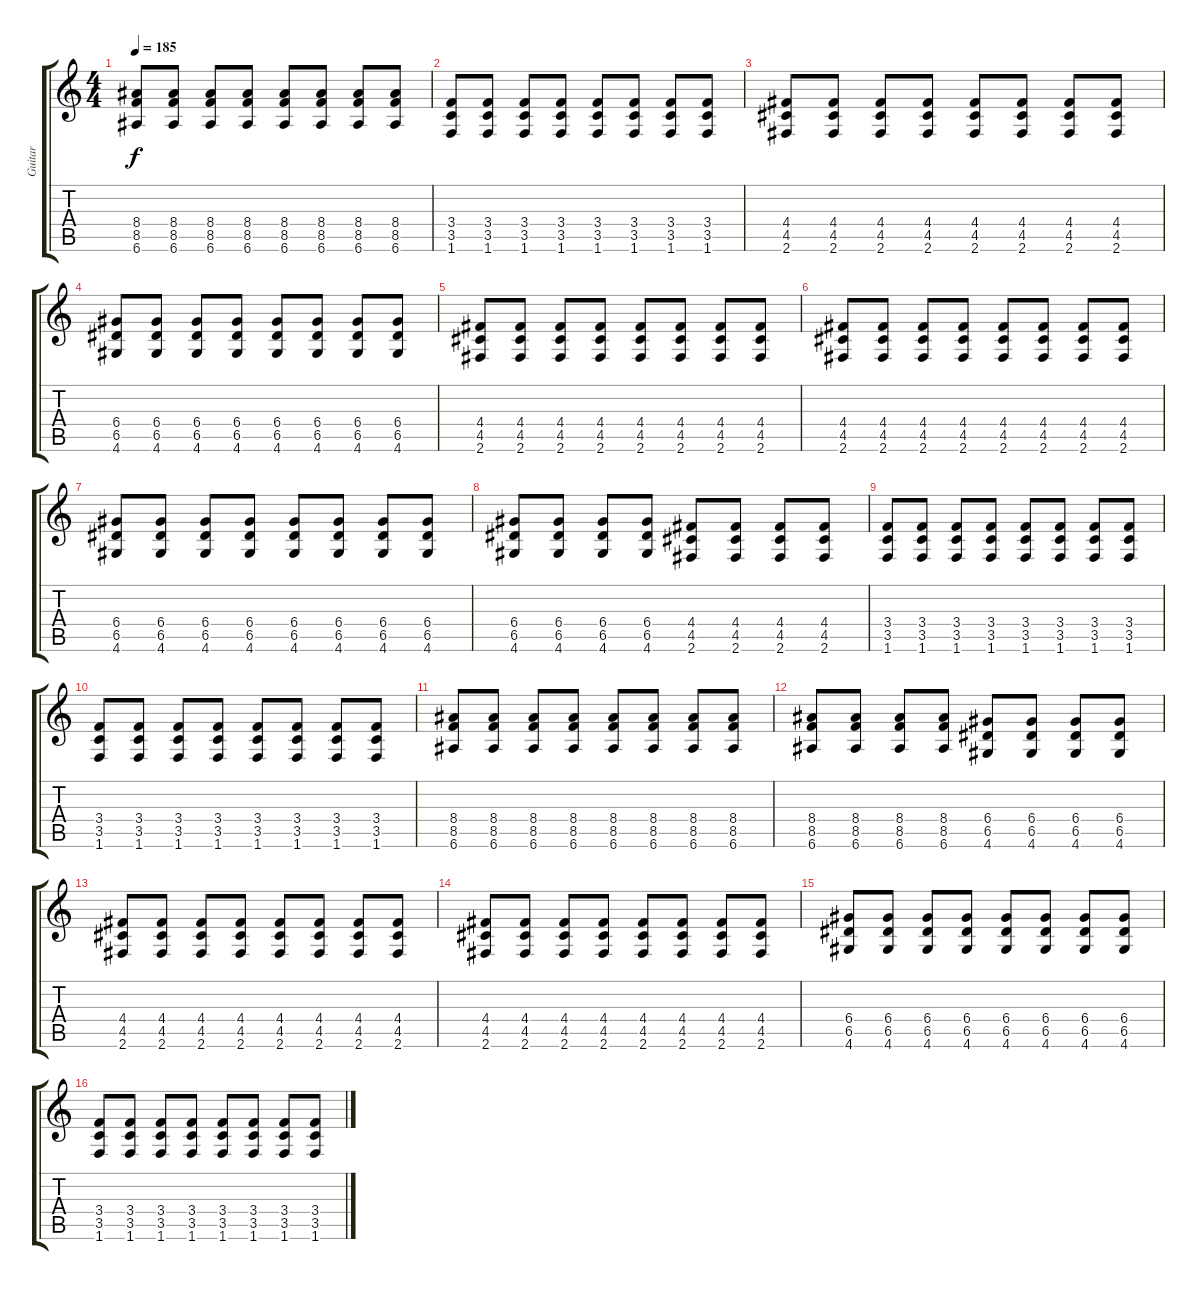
\track ("Guitar " "Guitar ") {instrument distortionguitar}
\staff {score tabs}
\tuning (E4 B3 G3 D3 A2 E2) {hide}
\ts (4 4)
\tempo 185
\clef g2
\ks c
(8.4 8.5 6.6).8{dy f} (8.4 8.5 6.6).8 (8.4 8.5 6.6).8 (8.4 8.5 6.6).8 (8.4 8.5 6.6).8 (8.4 8.5 6.6).8 (8.4 8.5 6.6).8 (8.4 8.5 6.6).8 |
(3.4 3.5 1.6).8 (3.4 3.5 1.6).8 (3.4 3.5 1.6).8 (3.4 3.5 1.6).8 (3.4 3.5 1.6).8 (3.4 3.5 1.6).8 (3.4 3.5 1.6).8 (3.4 3.5 1.6).8 |
(4.4 4.5 2.6).8 (4.4 4.5 2.6).8 (4.4 4.5 2.6).8 (4.4 4.5 2.6).8 (4.4 4.5 2.6).8 (4.4 4.5 2.6).8 (4.4 4.5 2.6).8 (4.4 4.5 2.6).8 |
(6.4 6.5 4.6).8 (6.4 6.5 4.6).8 (6.4 6.5 4.6).8 (6.4 6.5 4.6).8 (6.4 6.5 4.6).8 (6.4 6.5 4.6).8 (6.4 6.5 4.6).8 (6.4 6.5 4.6).8 |
(4.4 4.5 2.6).8 (4.4 4.5 2.6).8 (4.4 4.5 2.6).8 (4.4 4.5 2.6).8 (4.4 4.5 2.6).8 (4.4 4.5 2.6).8 (4.4 4.5 2.6).8 (4.4 4.5 2.6).8 |
(4.4 4.5 2.6).8 (4.4 4.5 2.6).8 (4.4 4.5 2.6).8 (4.4 4.5 2.6).8 (4.4 4.5 2.6).8 (4.4 4.5 2.6).8 (4.4 4.5 2.6).8 (4.4 4.5 2.6).8 |
(6.4 6.5 4.6).8 (6.4 6.5 4.6).8 (6.4 6.5 4.6).8 (6.4 6.5 4.6).8 (6.4 6.5 4.6).8 (6.4 6.5 4.6).8 (6.4 6.5 4.6).8 (6.4 6.5 4.6).8 |
(6.4 6.5 4.6).8 (6.4 6.5 4.6).8 (6.4 6.5 4.6).8 (6.4 6.5 4.6).8 (4.4 4.5 2.6).8 (4.4 4.5 2.6).8 (4.4 4.5 2.6).8 (4.4 4.5 2.6).8 |
(3.4 3.5 1.6).8 (3.4 3.5 1.6).8 (3.4 3.5 1.6).8 (3.4 3.5 1.6).8 (3.4 3.5 1.6).8 (3.4 3.5 1.6).8 (3.4 3.5 1.6).8 (3.4 3.5 1.6).8 |
(3.4 3.5 1.6).8 (3.4 3.5 1.6).8 (3.4 3.5 1.6).8 (3.4 3.5 1.6).8 (3.4 3.5 1.6).8 (3.4 3.5 1.6).8 (3.4 3.5 1.6).8 (3.4 3.5 1.6).8 |
(8.4 8.5 6.6).8 (8.4 8.5 6.6).8 (8.4 8.5 6.6).8 (8.4 8.5 6.6).8 (8.4 8.5 6.6).8 (8.4 8.5 6.6).8 (8.4 8.5 6.6).8 (8.4 8.5 6.6).8 |
(8.4 8.5 6.6).8 (8.4 8.5 6.6).8 (8.4 8.5 6.6).8 (8.4 8.5 6.6).8 (6.4 6.5 4.6).8 (6.4 6.5 4.6).8 (6.4 6.5 4.6).8 (6.4 6.5 4.6).8 |
(4.4 4.5 2.6).8 (4.4 4.5 2.6).8 (4.4 4.5 2.6).8 (4.4 4.5 2.6).8 (4.4 4.5 2.6).8 (4.4 4.5 2.6).8 (4.4 4.5 2.6).8 (4.4 4.5 2.6).8 |
(4.4 4.5 2.6).8 (4.4 4.5 2.6).8 (4.4 4.5 2.6).8 (4.4 4.5 2.6).8 (4.4 4.5 2.6).8 (4.4 4.5 2.6).8 (4.4 4.5 2.6).8 (4.4 4.5 2.6).8 |
(6.4 6.5 4.6).8 (6.4 6.5 4.6).8 (6.4 6.5 4.6).8 (6.4 6.5 4.6).8 (6.4 6.5 4.6).8 (6.4 6.5 4.6).8 (6.4 6.5 4.6).8 (6.4 6.5 4.6).8 |
(3.4 3.5 1.6).8 (3.4 3.5 1.6).8 (3.4 3.5 1.6).8 (3.4 3.5 1.6).8 (3.4 3.5 1.6).8 (3.4 3.5 1.6).8 (3.4 3.5 1.6).8 (3.4 3.5 1.6).8
